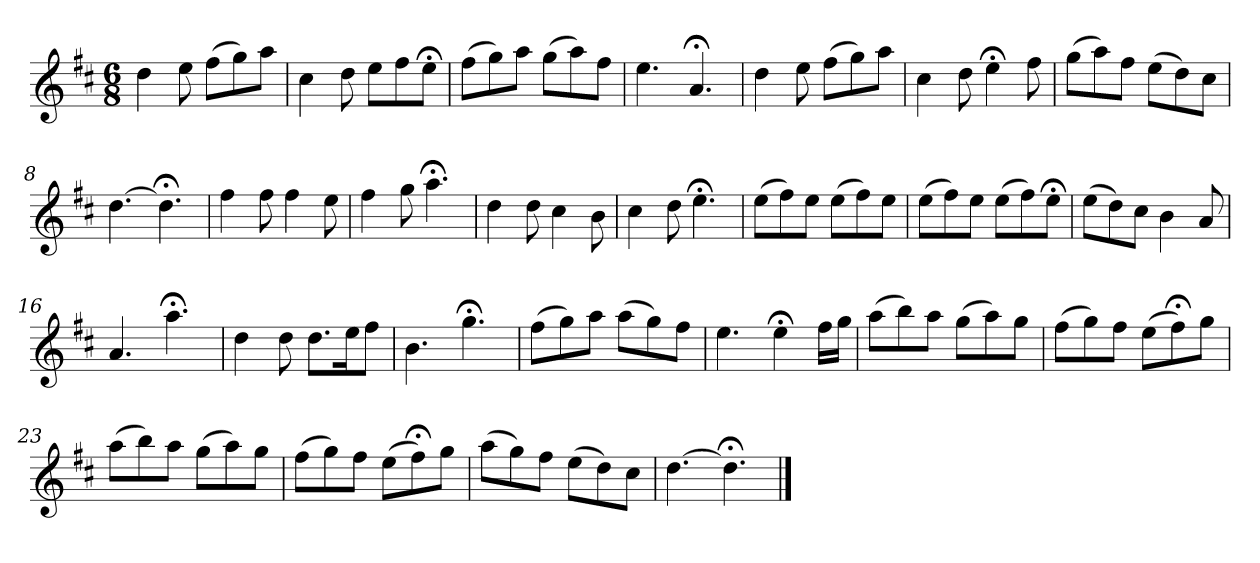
**kern
*part1
*staff1
*k[f#c#]
*D:
*M6/8
*MM120
=1
4dd
8ee
(8ff#L
8gg)
8aaJ
=2
4cc#
8dd
8eeL
8ff#
8ee;<J
=3
(8ff#L
8gg)
8aaJ
(8ggL
8aa)
8ff#J
=4
4.ee
4.a;<
=5
4dd
8ee
(8ff#L
8gg)
8aaJ
=6
4cc#
8dd
4ee;<
8ff#
=7
(8ggL
8aa)
8ff#J
(8eeL
8dd)
8cc#J
=8
[4.dd
4.dd;<]
=9
4ff#
8ff#
4ff#
8ee
=10
4ff#
8gg
4.aa;<
=11
4dd
8dd
4cc#
8b
=12
4cc#
8dd
4.ee;<
=13
(8eeL
8ff#)
8eeJ
(8eeL
8ff#)
8eeJ
=14
(8eeL
8ff#)
8eeJ
(8eeL
8ff#)
8ee;<J
=15
(8eeL
8dd)
8cc#J
4b
8a
=16
4.a
4.aa;<
=17
4dd
8dd
8.ddL
16eeK
8ff#J
=18
4.b
4.gg;<
=19
(8ff#L
8gg)
8aaJ
(8aaL
8gg)
8ff#J
=20
4.ee
4ee;<
16ff#LL
16ggJJ
=21
(8aaL
8bb)
8aaJ
(8ggL
8aa)
8ggJ
=22
(8ff#L
8gg)
8ff#J
(8eeL
8ff#;<)
8ggJ
=23
(8aaL
8bb)
8aaJ
(8ggL
8aa)
8ggJ
=24
(8ff#L
8gg)
8ff#J
(8eeL
8ff#;<)
8ggJ
=25
(8aaL
8gg)
8ff#J
(8eeL
8dd)
8cc#J
=26
[4.dd
4.dd;<]
==
*-
